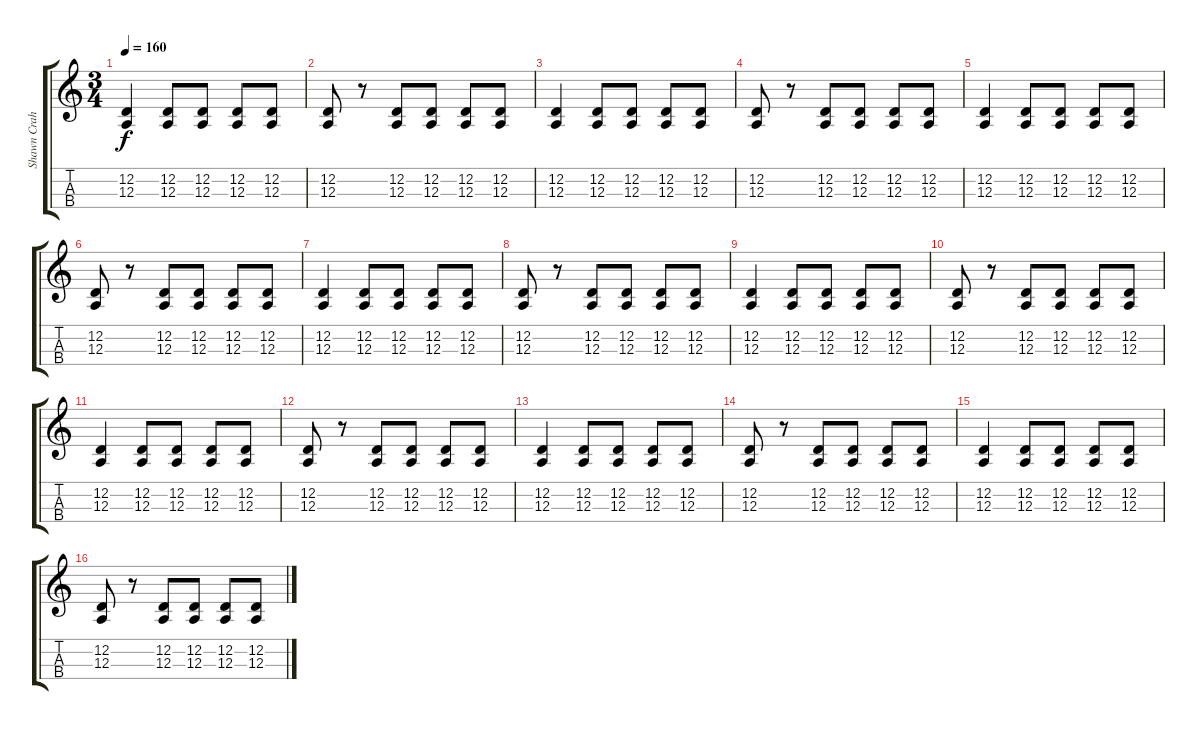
\track ("Shawn Crahan" "Shawn Crah") {instrument melodictom}
\staff {score tabs}
\tuning (G3 D3 A2 E2) {hide}
\ts (3 4)
\tempo 160
\clef g2
\ks c
(12.2 12.3).4{dy f} (12.2 12.3).8 (12.2 12.3).8 (12.2 12.3).8 (12.2 12.3).8 |
(12.2 12.3).8 r.8 (12.2 12.3).8 (12.2 12.3).8 (12.2 12.3).8 (12.2 12.3).8 |
(12.2 12.3).4 (12.2 12.3).8 (12.2 12.3).8 (12.2 12.3).8 (12.2 12.3).8 |
(12.2 12.3).8 r.8 (12.2 12.3).8 (12.2 12.3).8 (12.2 12.3).8 (12.2 12.3).8 |
(12.2 12.3).4 (12.2 12.3).8 (12.2 12.3).8 (12.2 12.3).8 (12.2 12.3).8 |
(12.2 12.3).8 r.8 (12.2 12.3).8 (12.2 12.3).8 (12.2 12.3).8 (12.2 12.3).8 |
(12.2 12.3).4 (12.2 12.3).8 (12.2 12.3).8 (12.2 12.3).8 (12.2 12.3).8 |
(12.2 12.3).8 r.8 (12.2 12.3).8 (12.2 12.3).8 (12.2 12.3).8 (12.2 12.3).8 |
(12.2 12.3).4 (12.2 12.3).8 (12.2 12.3).8 (12.2 12.3).8 (12.2 12.3).8 |
(12.2 12.3).8 r.8 (12.2 12.3).8 (12.2 12.3).8 (12.2 12.3).8 (12.2 12.3).8 |
(12.2 12.3).4 (12.2 12.3).8 (12.2 12.3).8 (12.2 12.3).8 (12.2 12.3).8 |
(12.2 12.3).8 r.8 (12.2 12.3).8 (12.2 12.3).8 (12.2 12.3).8 (12.2 12.3).8 |
(12.2 12.3).4 (12.2 12.3).8 (12.2 12.3).8 (12.2 12.3).8 (12.2 12.3).8 |
(12.2 12.3).8 r.8 (12.2 12.3).8 (12.2 12.3).8 (12.2 12.3).8 (12.2 12.3).8 |
(12.2 12.3).4 (12.2 12.3).8 (12.2 12.3).8 (12.2 12.3).8 (12.2 12.3).8 |
(12.2 12.3).8 r.8 (12.2 12.3).8 (12.2 12.3).8 (12.2 12.3).8 (12.2 12.3).8
